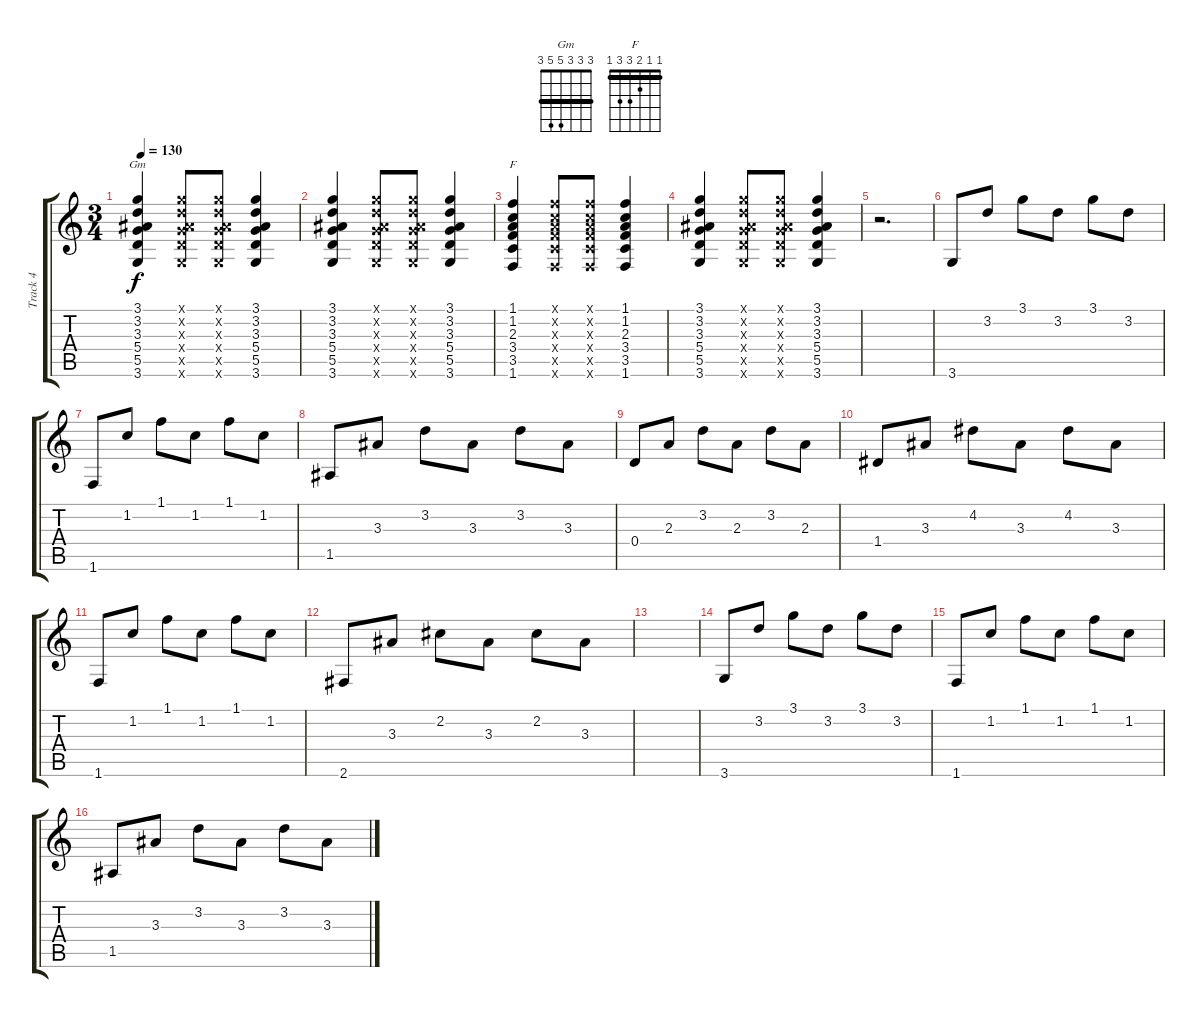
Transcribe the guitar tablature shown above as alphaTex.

\track ("Track 4" "Track 4") {instrument acousticguitarsteel}
\staff {score tabs}
\tuning (E4 B3 G3 D3 A2 E2) {hide}
\chord ("Gm" 3 3 3 5 5 3) {barre 3}
\chord ("F" 1 1 2 3 3 1) {barre 1}
\ts (3 4)
\tempo 130
\clef g2
\ks c
(3.1 3.2 3.3 5.4 5.5 3.6).4{ch "Gm" dy f} (3.1{x} 3.2{x} 3.3{x} 5.4{x} 5.5{x} 3.6{x}).8 (3.1{x} 3.2{x} 3.3{x} 5.4{x} 5.5{x} 3.6{x}).8 (3.1 3.2 3.3 5.4 5.5 3.6).4 |
(3.1 3.2 3.3 5.4 5.5 3.6).4 (3.1{x} 3.2{x} 3.3{x} 5.4{x} 5.5{x} 3.6{x}).8 (3.1{x} 3.2{x} 3.3{x} 5.4{x} 5.5{x} 3.6{x}).8 (3.1 3.2 3.3 5.4 5.5 3.6).4 |
(1.1 1.2 2.3 3.4 3.5 1.6).4{ch "F"} (1.1{x} 1.2{x} 2.3{x} 3.4{x} 3.5{x} 1.6{x}).8 (1.1{x} 1.2{x} 2.3{x} 3.4{x} 3.5{x} 1.6{x}).8 (1.1 1.2 2.3 3.4 3.5 1.6).4 |
(3.1 3.2 3.3 5.4 5.5 3.6).4 (3.1{x} 3.2{x} 3.3{x} 5.4{x} 5.5{x} 3.6{x}).8 (3.1{x} 3.2{x} 3.3{x} 5.4{x} 5.5{x} 3.6{x}).8 (3.1 3.2 3.3 5.4 5.5 3.6).4 |
r.2{d} |
3.6.8 3.2.8 3.1.8 3.2.8 3.1.8 3.2.8 |
1.6.8 1.2.8 1.1.8 1.2.8 1.1.8 1.2.8 |
1.5.8 3.3.8 3.2.8 3.3.8 3.2.8 3.3.8 |
0.4.8 2.3.8 3.2.8 2.3.8 3.2.8 2.3.8 |
1.4.8 3.3.8 4.2.8 3.3.8 4.2.8 3.3.8 |
1.6.8 1.2.8 1.1.8 1.2.8 1.1.8 1.2.8 |
2.6.8 3.3.8 2.2.8 3.3.8 2.2.8 3.3.8 |
|
3.6.8 3.2.8 3.1.8 3.2.8 3.1.8 3.2.8 |
1.6.8 1.2.8 1.1.8 1.2.8 1.1.8 1.2.8 |
1.5.8 3.3.8 3.2.8 3.3.8 3.2.8 3.3.8
